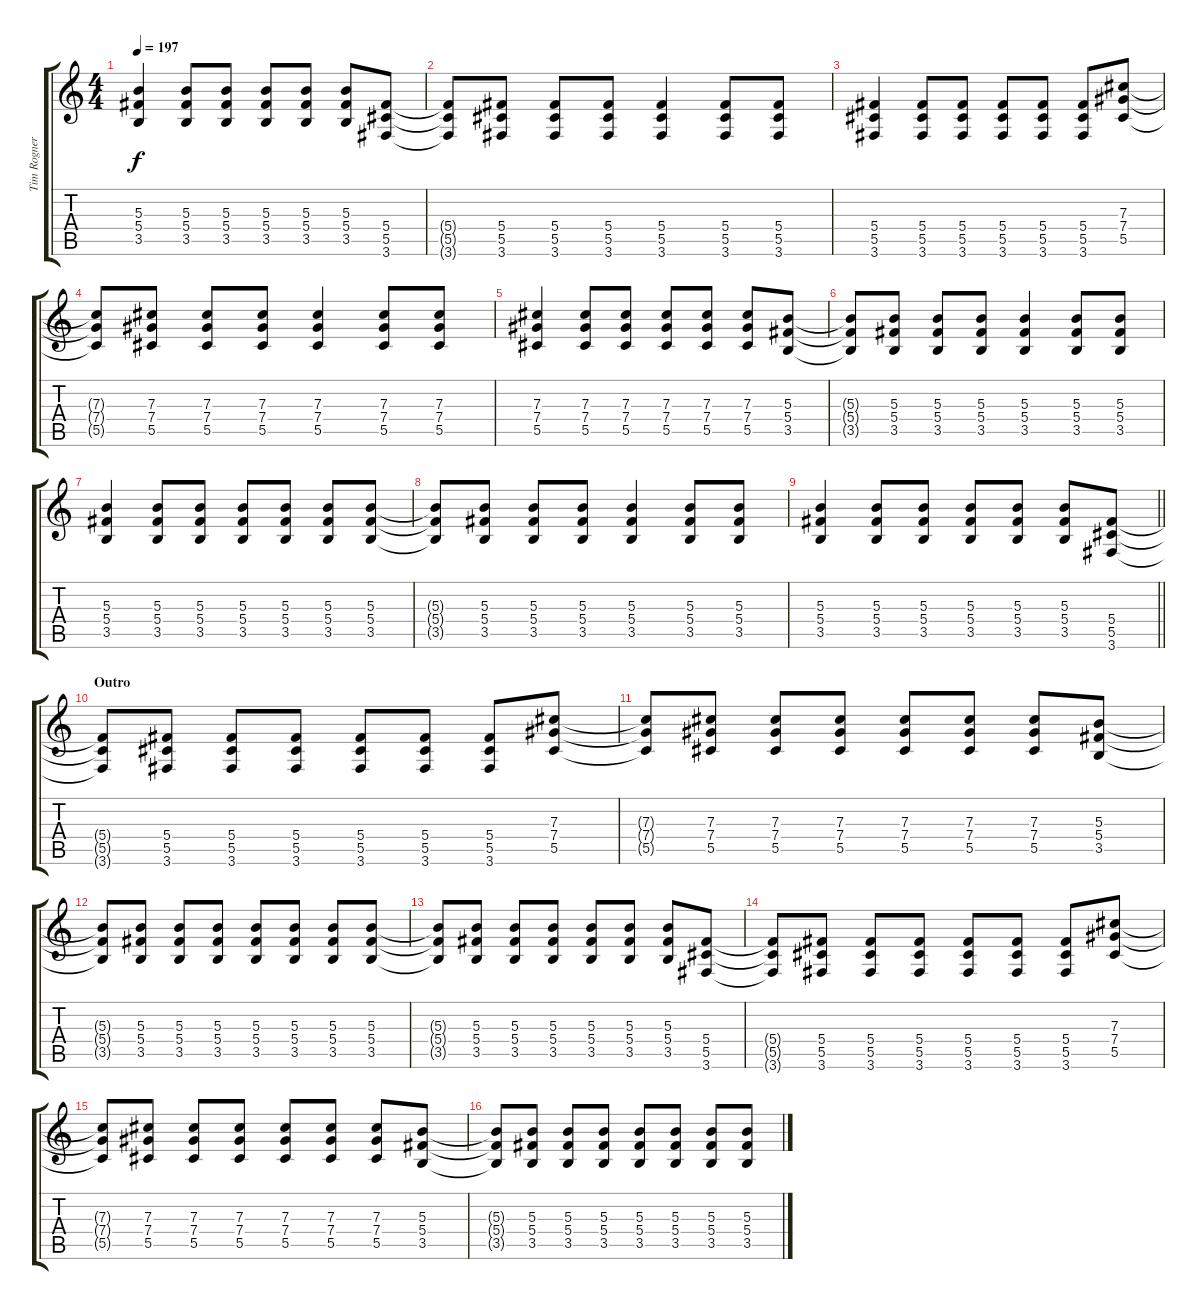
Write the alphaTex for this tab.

\track ("Tim Rogner - Guitar" "Tim Rogner") {instrument distortionguitar}
\staff {score tabs}
\tuning (Eb4 Bb3 Gb3 Db3 Ab2 Eb2) {hide}
\ts (4 4)
\tempo 197
\clef g2
\ks c
(5.3 5.4 3.5).4{dy f} (5.3 5.4 3.5).8 (5.3 5.4 3.5).8 (5.3 5.4 3.5).8 (5.3 5.4 3.5).8 (5.3 5.4 3.5).8 (5.4 5.5 3.6).8 |
(5.4{t} 5.5{t} 3.6{t}).8 (5.4 5.5 3.6).8 (5.4 5.5 3.6).8 (5.4 5.5 3.6).8 (5.4 5.5 3.6).4 (5.4 5.5 3.6).8 (5.4 5.5 3.6).8 |
(5.4 5.5 3.6).4 (5.4 5.5 3.6).8 (5.4 5.5 3.6).8 (5.4 5.5 3.6).8 (5.4 5.5 3.6).8 (5.4 5.5 3.6).8 (7.3 7.4 5.5).8 |
(7.3{t} 7.4{t} 5.5{t}).8 (7.3 7.4 5.5).8 (7.3 7.4 5.5).8 (7.3 7.4 5.5).8 (7.3 7.4 5.5).4 (7.3 7.4 5.5).8 (7.3 7.4 5.5).8 |
(7.3 7.4 5.5).4 (7.3 7.4 5.5).8 (7.3 7.4 5.5).8 (7.3 7.4 5.5).8 (7.3 7.4 5.5).8 (7.3 7.4 5.5).8 (5.3 5.4 3.5).8 |
(5.3{t} 5.4{t} 3.5{t}).8 (5.3 5.4 3.5).8 (5.3 5.4 3.5).8 (5.3 5.4 3.5).8 (5.3 5.4 3.5).4 (5.3 5.4 3.5).8 (5.3 5.4 3.5).8 |
(5.3 5.4 3.5).4 (5.3 5.4 3.5).8 (5.3 5.4 3.5).8 (5.3 5.4 3.5).8 (5.3 5.4 3.5).8 (5.3 5.4 3.5).8 (5.3 5.4 3.5).8 |
(5.3{t} 5.4{t} 3.5{t}).8 (5.3 5.4 3.5).8 (5.3 5.4 3.5).8 (5.3 5.4 3.5).8 (5.3 5.4 3.5).4 (5.3 5.4 3.5).8 (5.3 5.4 3.5).8 |
\barLineRight lightlight
(5.3 5.4 3.5).4 (5.3 5.4 3.5).8 (5.3 5.4 3.5).8 (5.3 5.4 3.5).8 (5.3 5.4 3.5).8 (5.3 5.4 3.5).8 (5.4 5.5 3.6).8 |
\section ("" "Outro")
(5.4{t} 5.5{t} 3.6{t}).8 (5.4 5.5 3.6).8 (5.4 5.5 3.6).8 (5.4 5.5 3.6).8 (5.4 5.5 3.6).8 (5.4 5.5 3.6).8 (5.4 5.5 3.6).8 (7.3 7.4 5.5).8 |
(7.3{t} 7.4{t} 5.5{t}).8 (7.3 7.4 5.5).8 (7.3 7.4 5.5).8 (7.3 7.4 5.5).8 (7.3 7.4 5.5).8 (7.3 7.4 5.5).8 (7.3 7.4 5.5).8 (5.3 5.4 3.5).8 |
(5.3{t} 5.4{t} 3.5{t}).8 (5.3 5.4 3.5).8 (5.3 5.4 3.5).8 (5.3 5.4 3.5).8 (5.3 5.4 3.5).8 (5.3 5.4 3.5).8 (5.3 5.4 3.5).8 (5.3 5.4 3.5).8 |
(5.3{t} 5.4{t} 3.5{t}).8 (5.3 5.4 3.5).8 (5.3 5.4 3.5).8 (5.3 5.4 3.5).8 (5.3 5.4 3.5).8 (5.3 5.4 3.5).8 (5.3 5.4 3.5).8 (5.4 5.5 3.6).8 |
(5.4{t} 5.5{t} 3.6{t}).8 (5.4 5.5 3.6).8 (5.4 5.5 3.6).8 (5.4 5.5 3.6).8 (5.4 5.5 3.6).8 (5.4 5.5 3.6).8 (5.4 5.5 3.6).8 (7.3 7.4 5.5).8 |
(7.3{t} 7.4{t} 5.5{t}).8 (7.3 7.4 5.5).8 (7.3 7.4 5.5).8 (7.3 7.4 5.5).8 (7.3 7.4 5.5).8 (7.3 7.4 5.5).8 (7.3 7.4 5.5).8 (5.3 5.4 3.5).8 |
(5.3{t} 5.4{t} 3.5{t}).8 (5.3 5.4 3.5).8 (5.3 5.4 3.5).8 (5.3 5.4 3.5).8 (5.3 5.4 3.5).8 (5.3 5.4 3.5).8 (5.3 5.4 3.5).8 (5.3 5.4 3.5).8
